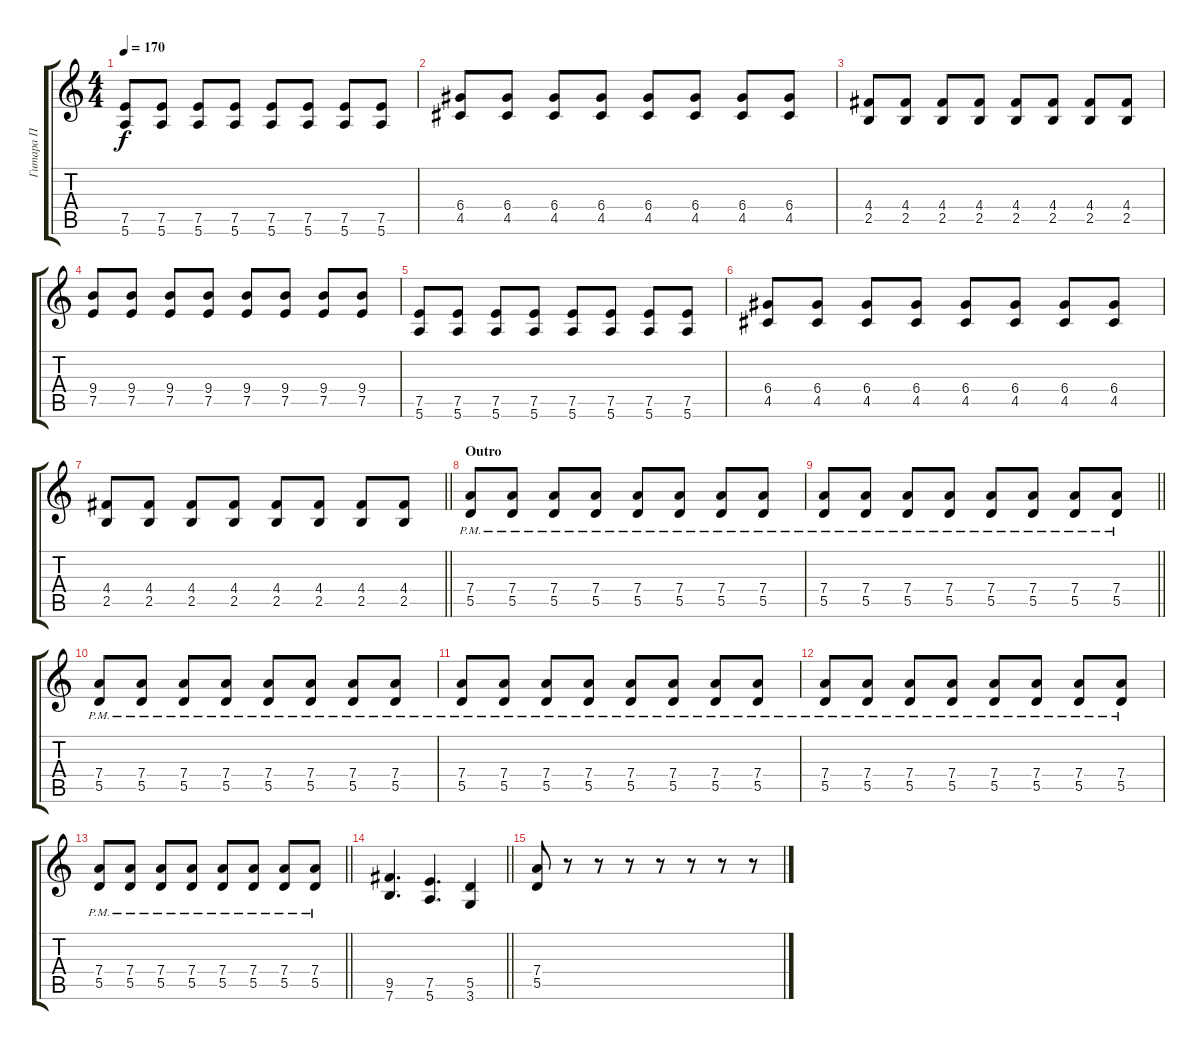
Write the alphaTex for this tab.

\track ("Гитара П" "Гитара П") {instrument overdrivenguitar}
\staff {score tabs}
\tuning (E4 B3 G3 D3 A2 E2) {hide}
\ts (4 4)
\tempo 170
\clef g2
\ks c
(7.5 5.6).8{dy f} (7.5 5.6).8 (7.5 5.6).8 (7.5 5.6).8 (7.5 5.6).8 (7.5 5.6).8 (7.5 5.6).8 (7.5 5.6).8 |
(6.4 4.5).8 (6.4 4.5).8 (6.4 4.5).8 (6.4 4.5).8 (6.4 4.5).8 (6.4 4.5).8 (6.4 4.5).8 (6.4 4.5).8 |
(4.4 2.5).8 (4.4 2.5).8 (4.4 2.5).8 (4.4 2.5).8 (4.4 2.5).8 (4.4 2.5).8 (4.4 2.5).8 (4.4 2.5).8 |
(9.4 7.5).8 (9.4 7.5).8 (9.4 7.5).8 (9.4 7.5).8 (9.4 7.5).8 (9.4 7.5).8 (9.4 7.5).8 (9.4 7.5).8 |
(7.5 5.6).8 (7.5 5.6).8 (7.5 5.6).8 (7.5 5.6).8 (7.5 5.6).8 (7.5 5.6).8 (7.5 5.6).8 (7.5 5.6).8 |
(6.4 4.5).8 (6.4 4.5).8 (6.4 4.5).8 (6.4 4.5).8 (6.4 4.5).8 (6.4 4.5).8 (6.4 4.5).8 (6.4 4.5).8 |
\barLineRight lightlight
(4.4 2.5).8 (4.4 2.5).8 (4.4 2.5).8 (4.4 2.5).8 (4.4 2.5).8 (4.4 2.5).8 (4.4 2.5).8 (4.4 2.5).8 |
\section ("" "Outro")
(7.4{pm} 5.5{pm}).8 (7.4{pm} 5.5{pm}).8 (7.4{pm} 5.5{pm}).8 (7.4{pm} 5.5{pm}).8 (7.4{pm} 5.5{pm}).8 (7.4{pm} 5.5{pm}).8 (7.4{pm} 5.5{pm}).8 (7.4{pm} 5.5{pm}).8 |
\barLineRight lightlight
(7.4{pm} 5.5{pm}).8 (7.4{pm} 5.5{pm}).8 (7.4{pm} 5.5{pm}).8 (7.4{pm} 5.5{pm}).8 (7.4{pm} 5.5{pm}).8 (7.4{pm} 5.5{pm}).8 (7.4{pm} 5.5{pm}).8 (7.4{pm} 5.5{pm}).8 |
(7.4{pm} 5.5{pm}).8 (7.4{pm} 5.5{pm}).8 (7.4{pm} 5.5{pm}).8 (7.4{pm} 5.5{pm}).8 (7.4{pm} 5.5{pm}).8 (7.4{pm} 5.5{pm}).8 (7.4{pm} 5.5{pm}).8 (7.4{pm} 5.5{pm}).8 |
(7.4{pm} 5.5{pm}).8 (7.4{pm} 5.5{pm}).8 (7.4{pm} 5.5{pm}).8 (7.4{pm} 5.5{pm}).8 (7.4{pm} 5.5{pm}).8 (7.4{pm} 5.5{pm}).8 (7.4{pm} 5.5{pm}).8 (7.4{pm} 5.5{pm}).8 |
(7.4{pm} 5.5{pm}).8 (7.4{pm} 5.5{pm}).8 (7.4{pm} 5.5{pm}).8 (7.4{pm} 5.5{pm}).8 (7.4{pm} 5.5{pm}).8 (7.4{pm} 5.5{pm}).8 (7.4{pm} 5.5{pm}).8 (7.4{pm} 5.5{pm}).8 |
\barLineRight lightlight
(7.4{pm} 5.5{pm}).8 (7.4{pm} 5.5{pm}).8 (7.4{pm} 5.5{pm}).8 (7.4{pm} 5.5{pm}).8 (7.4{pm} 5.5{pm}).8 (7.4{pm} 5.5{pm}).8 (7.4{pm} 5.5{pm}).8 (7.4{pm} 5.5{pm}).8 |
\barLineRight lightlight
(9.5 7.6).4{d} (7.5 5.6).4{d} (5.5 3.6).4 |
(7.4 5.5).8 r.8 r.8 r.8 r.8 r.8 r.8 r.8
